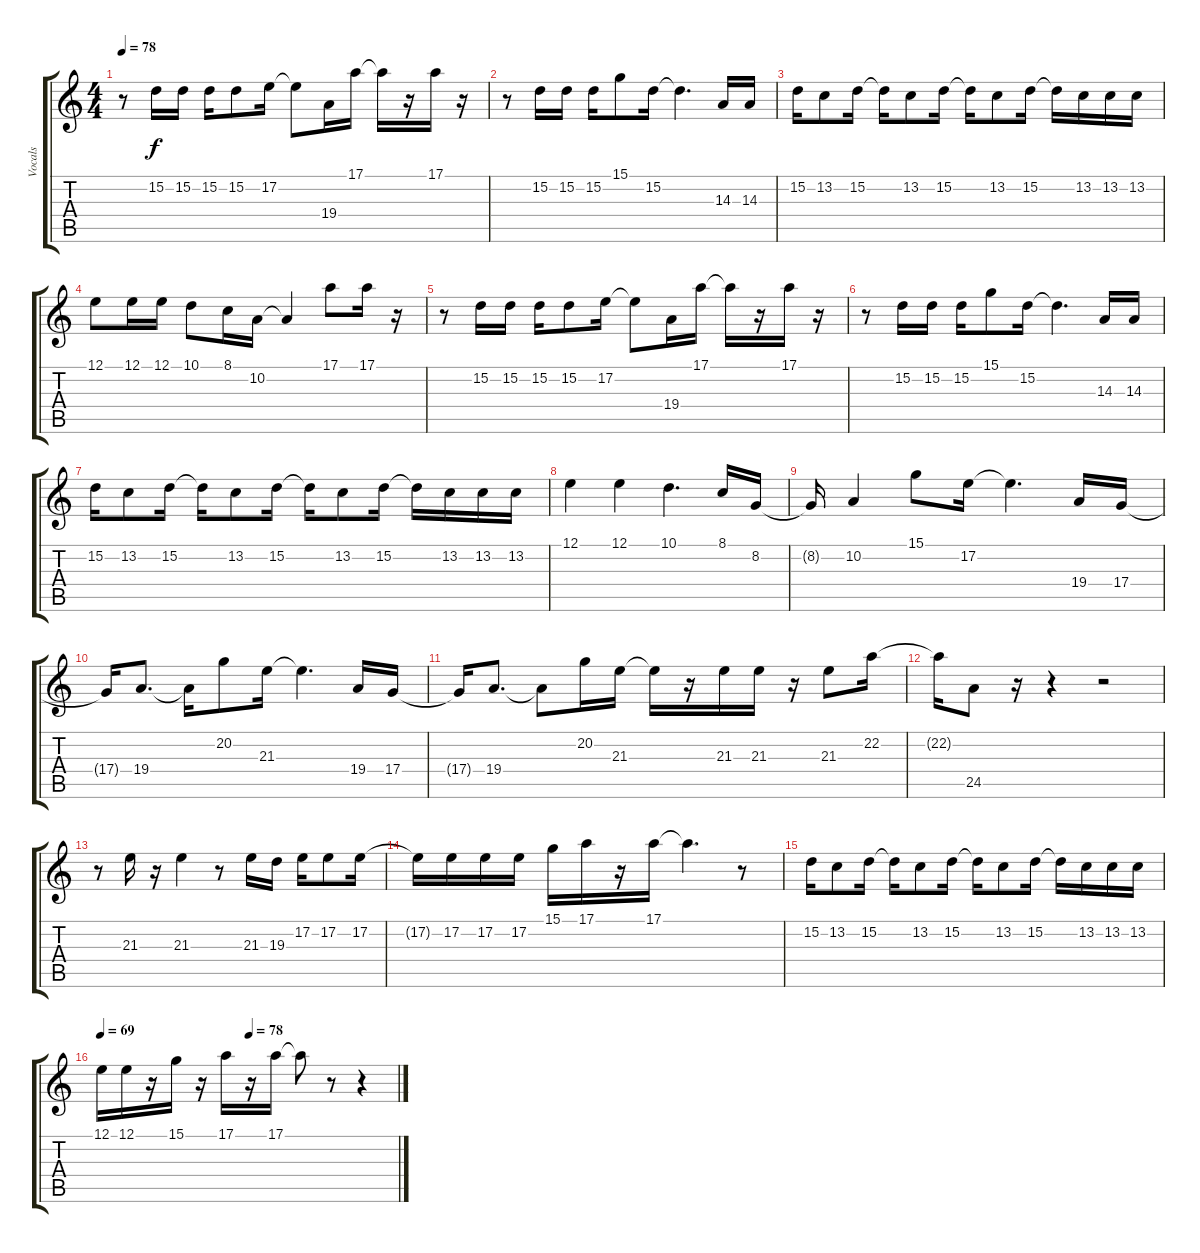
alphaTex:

\track ("Vocals" "Vocals") {instrument altosax}
\staff {score tabs}
\tuning (E4 B3 G3 D3 A2 E2) {hide}
\ts (4 4)
\tempo 78
\clef g2
\ks c
r.8{dy f} 15.2.16 15.2.16 15.2.16 15.2.8 17.2.16 17.2{t}.8 19.4.16 17.1.16 17.1{t}.16 r.16 17.1.16 r.16 |
r.8 15.2.16 15.2.16 15.2.16 15.1.8 15.2.16 15.2{t}.4{d} 14.3.16 14.3.16 |
15.2.16 13.2.8 15.2.16 15.2{t}.16 13.2.8 15.2.16 15.2{t}.16 13.2.8 15.2.16 15.2{t}.16 13.2.16 13.2.16 13.2.16 |
12.1.8 12.1.16 12.1.16 10.1.8 8.1.16 10.2.16 10.2{t}.4 17.1.8 17.1.16 r.16 |
r.8 15.2.16 15.2.16 15.2.16 15.2.8 17.2.16 17.2{t}.8 19.4.16 17.1.16 17.1{t}.16 r.16 17.1.16 r.16 |
r.8 15.2.16 15.2.16 15.2.16 15.1.8 15.2.16 15.2{t}.4{d} 14.3.16 14.3.16 |
15.2.16 13.2.8 15.2.16 15.2{t}.16 13.2.8 15.2.16 15.2{t}.16 13.2.8 15.2.16 15.2{t}.16 13.2.16 13.2.16 13.2.16 |
12.1.4 12.1.4 10.1.4{d} 8.1.16 8.2.16 |
8.2{t}.16 10.2.4 15.1.8 17.2.16 17.2{t}.4{d} 19.4.16 17.4.16 |
17.4{t}.16 19.4.8{d} 19.4{t}.16 20.2.8 21.3.16 21.3{t}.4{d} 19.4.16 17.4.16 |
17.4{t}.16 19.4.8{d} 19.4{t}.8 20.2.16 21.3.16 21.3{t}.16 r.16 21.3.16 21.3.16 r.16 21.3.8 22.2.16 |
22.2{t}.16 24.5.8 r.16 r.4 r.2 |
r.8 21.3.16 r.16 21.3.4 r.8 21.3.16 19.3.16 17.2.16 17.2.8 17.2.16 |
17.2{t}.16 17.2.16 17.2.16 17.2.16 15.1.16 17.1.16 r.16 17.1.16 17.1{t}.4{d} r.8 |
15.2.16 13.2.8 15.2.16 15.2{t}.16 13.2.8 15.2.16 15.2{t}.16 13.2.8 15.2.16 15.2{t}.16 13.2.16 13.2.16 13.2.16 |
\tempo 69
\tempo (78 0.5)
12.1.16 12.1.16 r.16 15.1.16 r.16 17.1.16 r.16 17.1.16 17.1{t}.8 r.8 r.4
